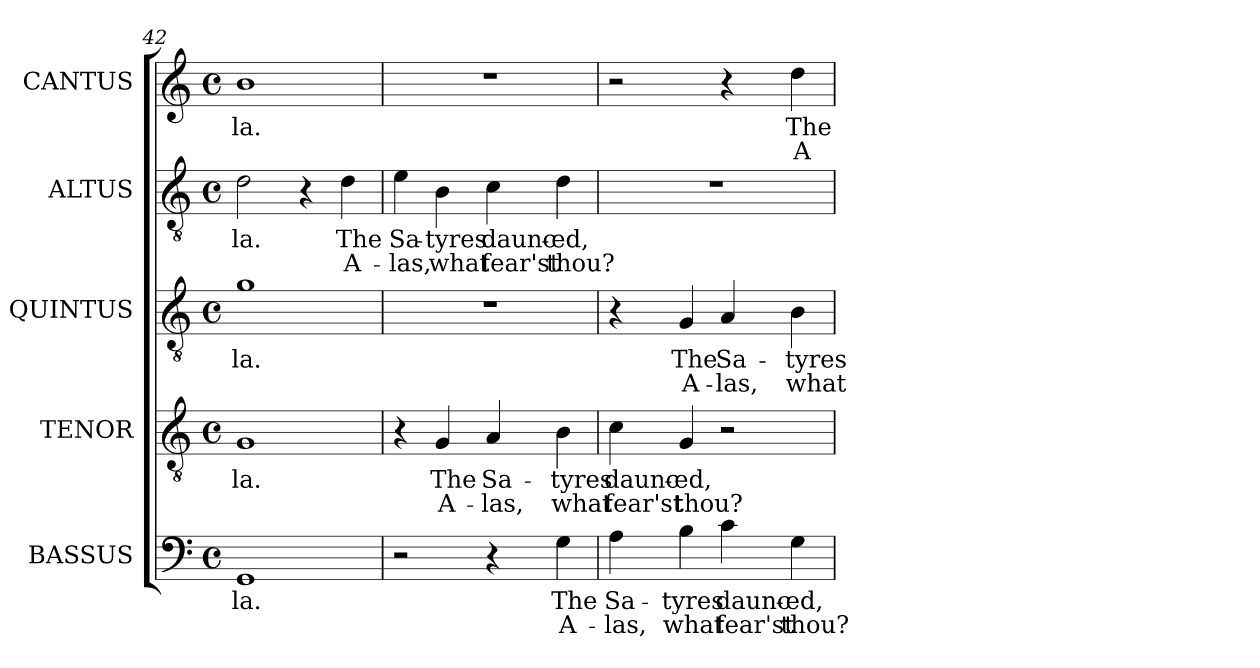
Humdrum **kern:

**kern	**text	**text	**kern	**text	**text	**kern	**text	**text	**kern	**text	**text	**kern	**text	**text
*part5	*part5	*part5	*part4	*part4	*part4	*part3	*part3	*part3	*part2	*part2	*part2	*part1	*part1	*part1
*staff5	*staff5	*staff5	*staff4	*staff4	*staff4	*staff3	*staff3	*staff3	*staff2	*staff2	*staff2	*staff1	*staff1	*staff1
*I"BASSUS	*	*	*I"TENOR	*	*	*I"QUINTUS	*	*	*I"ALTUS	*	*	*I"CANTUS	*	*
*I'B	*	*	*I'T	*	*	*	*	*	*I'A.	*	*	*I'S	*	*
!!LO:PB:g=z
*clefF4	*	*	*clefGv2	*	*	*clefGv2	*	*	*clefGv2	*	*	*clefG2	*	*
*	*	*	*ITrd7c12	*	*	*ITrd7c12	*	*	*ITrd7c12	*	*	*	*	*
*k[]	*	*	*k[]	*	*	*k[]	*	*	*k[]	*	*	*k[]	*	*
*C:	*	*	*C:	*	*	*C:	*	*	*C:	*	*	*C:	*	*
*M4/4	*	*	*M4/4	*	*	*M4/4	*	*	*M4/4	*	*	*M4/4	*	*
*met(c)	*	*	*met(c)	*	*	*met(c)	*	*	*met(c)	*	*	*met(c)	*	*
=42	=42	=42	=42	=42	=42	=42	=42	=42	=42	=42	=42	=42	=42	=42
!	!LO:LY:b:color=#000000	!	!	!	!	!	!	!	!	!	!	!	!	!
!	!	!	!	!LO:LY:b:color=#000000	!	!	!	!	!	!	!	!	!	!
!	!	!	!	!	!	!	!LO:LY:b:color=#000000	!	!	!	!	!	!	!
!	!	!	!	!	!	!	!	!	!	!LO:LY:b:color=#000000	!	!	!	!
!	!	!	!	!	!	!	!	!	!	!	!	!	!LO:LY:b:color=#000000	!
1GGi	la.	.	1GGi	la.	.	1Gi	la.	.	2Di\	la.	.	1bi	la.	.
.	.	.	.	.	.	.	.	.	4r	.	.	.	.	.
!	!	!	!	!	!	!	!	!	!	!LO:LY:b:color=#000000	!LO:LY:b:color=#000000	!	!	!
.	.	.	.	.	.	.	.	.	4Di\	The	A-	.	.	.
=43	=43	=43	=43	=43	=43	=43	=43	=43	=43	=43	=43	=43	=43	=43
!	!	!	!	!	!	!	!	!	!	!LO:LY:b:color=#000000	!LO:LY:b:color=#000000	!	!	!
2r	.	.	4r	.	.	1r	.	.	4Ei\	Sa-	-las,	1r	.	.
!	!	!	!	!LO:LY:b:color=#000000	!LO:LY:b:color=#000000	!	!	!	!	!	!	!	!	!
!	!	!	!	!	!	!	!	!	!	!LO:LY:b:color=#000000	!LO:LY:b:color=#000000	!	!	!
.	.	.	4GGi/	The	A-	.	.	.	4BBi\	-tyres	what	.	.	.
!	!	!	!	!LO:LY:b:color=#000000	!LO:LY:b:color=#000000	!	!	!	!	!	!	!	!	!
!	!	!	!	!	!	!	!	!	!	!LO:LY:b:color=#000000	!LO:LY:b:color=#000000	!	!	!
4r	.	.	4AAi/	Sa-	-las,	.	.	.	4Ci\	daunc-	fear'st	.	.	.
!	!LO:LY:b:color=#000000	!LO:LY:b:color=#000000	!	!	!	!	!	!	!	!	!	!	!	!
!	!	!	!	!LO:LY:b:color=#000000	!LO:LY:b:color=#000000	!	!	!	!	!	!	!	!	!
!	!	!	!	!	!	!	!	!	!	!LO:LY:b:color=#000000	!LO:LY:b:color=#000000	!	!	!
4Gi\	The	A-	4BBi\	-tyres	what	.	.	.	4Di\	-ed,	thou?	.	.	.
=44	=44	=44	=44	=44	=44	=44	=44	=44	=44	=44	=44	=44	=44	=44
!	!LO:LY:b:color=#000000	!LO:LY:b:color=#000000	!	!	!	!	!	!	!	!	!	!	!	!
!	!	!	!	!LO:LY:b:color=#000000	!LO:LY:b:color=#000000	!	!	!	!	!	!	!	!	!
4Ai\	Sa-	-las,	4Ci\	daunc-	fear'st	4r	.	.	1r	.	.	2r	.	.
!	!LO:LY:b:color=#000000	!LO:LY:b:color=#000000	!	!	!	!	!	!	!	!	!	!	!	!
!	!	!	!	!LO:LY:b:color=#000000	!LO:LY:b:color=#000000	!	!	!	!	!	!	!	!	!
!	!	!	!	!	!	!	!LO:LY:b:color=#000000	!LO:LY:b:color=#000000	!	!	!	!	!	!
4Bi\	-tyres	what	4GGi/	-ed,	thou?	4GGi/	The	A-	.	.	.	.	.	.
!	!LO:LY:b:color=#000000	!LO:LY:b:color=#000000	!	!	!	!	!	!	!	!	!	!	!	!
!	!	!	!	!	!	!	!LO:LY:b:color=#000000	!LO:LY:b:color=#000000	!	!	!	!	!	!
4ci\	daunc-	fear'st	2r	.	.	4AAi/	Sa-	-las,	.	.	.	4r	.	.
!	!LO:LY:b:color=#000000	!LO:LY:b:color=#000000	!	!	!	!	!	!	!	!	!	!	!	!
!	!	!	!	!	!	!	!LO:LY:b:color=#000000	!LO:LY:b:color=#000000	!	!	!	!	!	!
!	!	!	!	!	!	!	!	!	!	!	!	!	!LO:LY:b:color=#000000	!LO:LY:b:color=#000000
4Gi\	-ed,	thou?	.	.	.	4BBi\	-tyres	what	.	.	.	4ddi\	The	A-
=	=	=	=	=	=	=	=	=	=	=	=	=	=	=
*-	*-	*-	*-	*-	*-	*-	*-	*-	*-	*-	*-	*-	*-	*-
